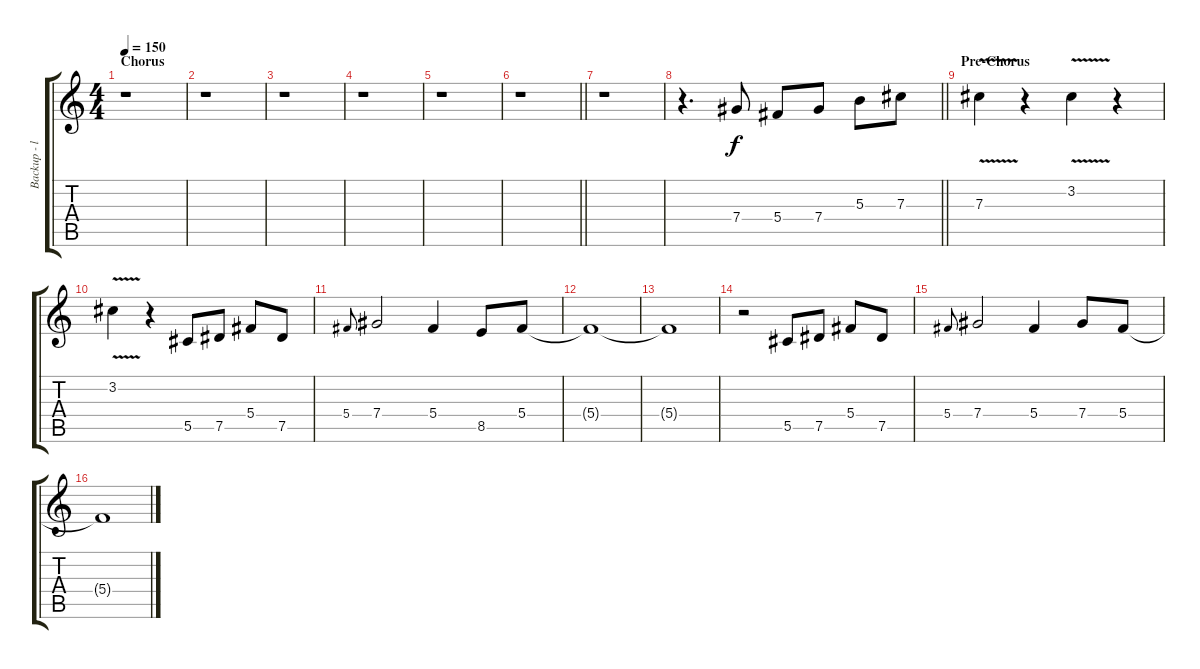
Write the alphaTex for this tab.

\track ("Backup - left and center" "Backup - l") {instrument acousticguitarsteel}
\staff {score tabs}
\tuning (Eb4 Bb3 Gb3 Db3 Ab2 Eb2) {hide}
\ts (4 4)
\section ("" "Chorus")
\tempo 150
\clef g2
\ks c
r.1{dy f} |
r.1 |
r.1 |
r.1 |
r.1 |
\barLineRight lightlight
r.1 |
r.1 |
\barLineRight lightlight
r.4{d volume 16} 7.4.8 5.4.8 7.4.8 5.3.8 7.3.8 |
\section ("" "Pre-Chorus")
7.3{v}.4 r.4 3.2{v}.4 r.4 |
3.2{v}.4 r.4 5.5.8{balance 4} 7.5.8 5.4.8 7.5.8 |
5.4.8{gr onbeat} 7.4.2 5.4.4 8.5.8 5.4.8 |
5.4{t}.1 |
5.4{t}.1 |
r.2 5.5.8 7.5.8 5.4.8 7.5.8 |
5.4.8{gr onbeat} 7.4.2 5.4.4 7.4.8 5.4.8 |
5.4{t}.1
